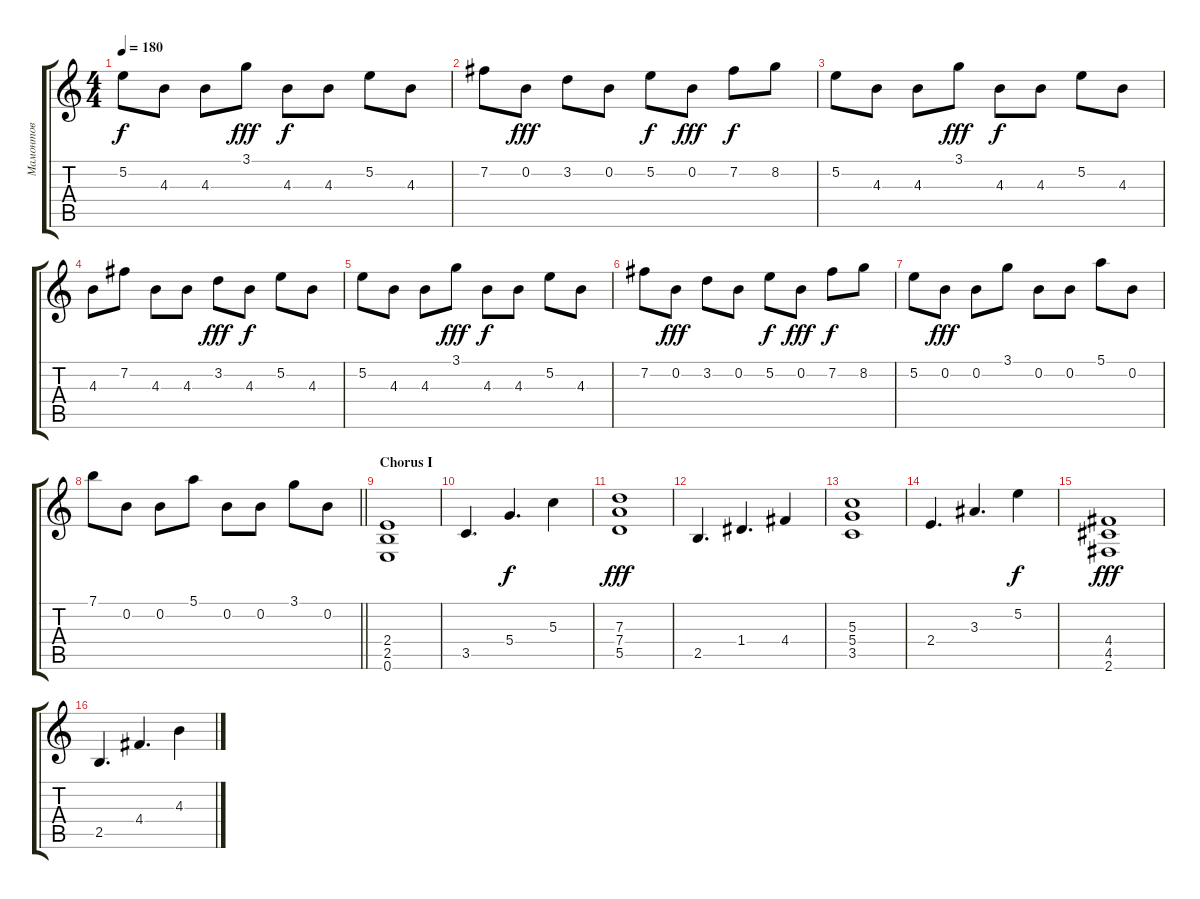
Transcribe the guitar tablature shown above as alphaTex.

\track ("Мамонтов" "Мамонтов") {instrument overdrivenguitar}
\staff {score tabs}
\tuning (E4 B3 G3 D3 A2 E2) {hide}
\ts (4 4)
\tempo 180
\clef g2
\ks c
5.2.8{dy f} 4.3.8{instrument distortionguitar} 4.3.8 3.1.8{dy fff} 4.3.8{dy f} 4.3.8 5.2.8 4.3.8 |
7.2.8 0.2.8{dy fff} 3.2.8 0.2.8 5.2.8{dy f} 0.2.8{dy fff} 7.2.8{dy f} 8.2.8 |
5.2.8 4.3.8 4.3.8 3.1.8{dy fff} 4.3.8{dy f} 4.3.8 5.2.8 4.3.8 |
4.3.8 7.2.8 4.3.8 4.3.8 3.2.8{dy fff} 4.3.8{dy f} 5.2.8 4.3.8 |
5.2.8 4.3.8 4.3.8 3.1.8{dy fff} 4.3.8{dy f} 4.3.8 5.2.8 4.3.8 |
7.2.8 0.2.8{dy fff} 3.2.8 0.2.8 5.2.8{dy f} 0.2.8{dy fff} 7.2.8{dy f} 8.2.8 |
5.2.8 0.2.8{dy fff} 0.2.8 3.1.8 0.2.8 0.2.8 5.1.8 0.2.8 |
\barLineRight lightlight
7.1.8 0.2.8 0.2.8 5.1.8 0.2.8 0.2.8 3.1.8 0.2.8 |
\section ("" "Chorus I")
(2.4 2.5 0.6).1 |
3.5.4{d} 5.4.4{d dy f} 5.3.4 |
(7.3 7.4 5.5).1{dy fff} |
2.5.4{d} 1.4.4{d} 4.4.4 |
(5.3 5.4 3.5).1 |
2.4.4{d} 3.3.4{d} 5.2.4{dy f} |
(4.4 4.5 2.6).1{dy fff} |
2.5.4{d} 4.4.4{d} 4.3.4
